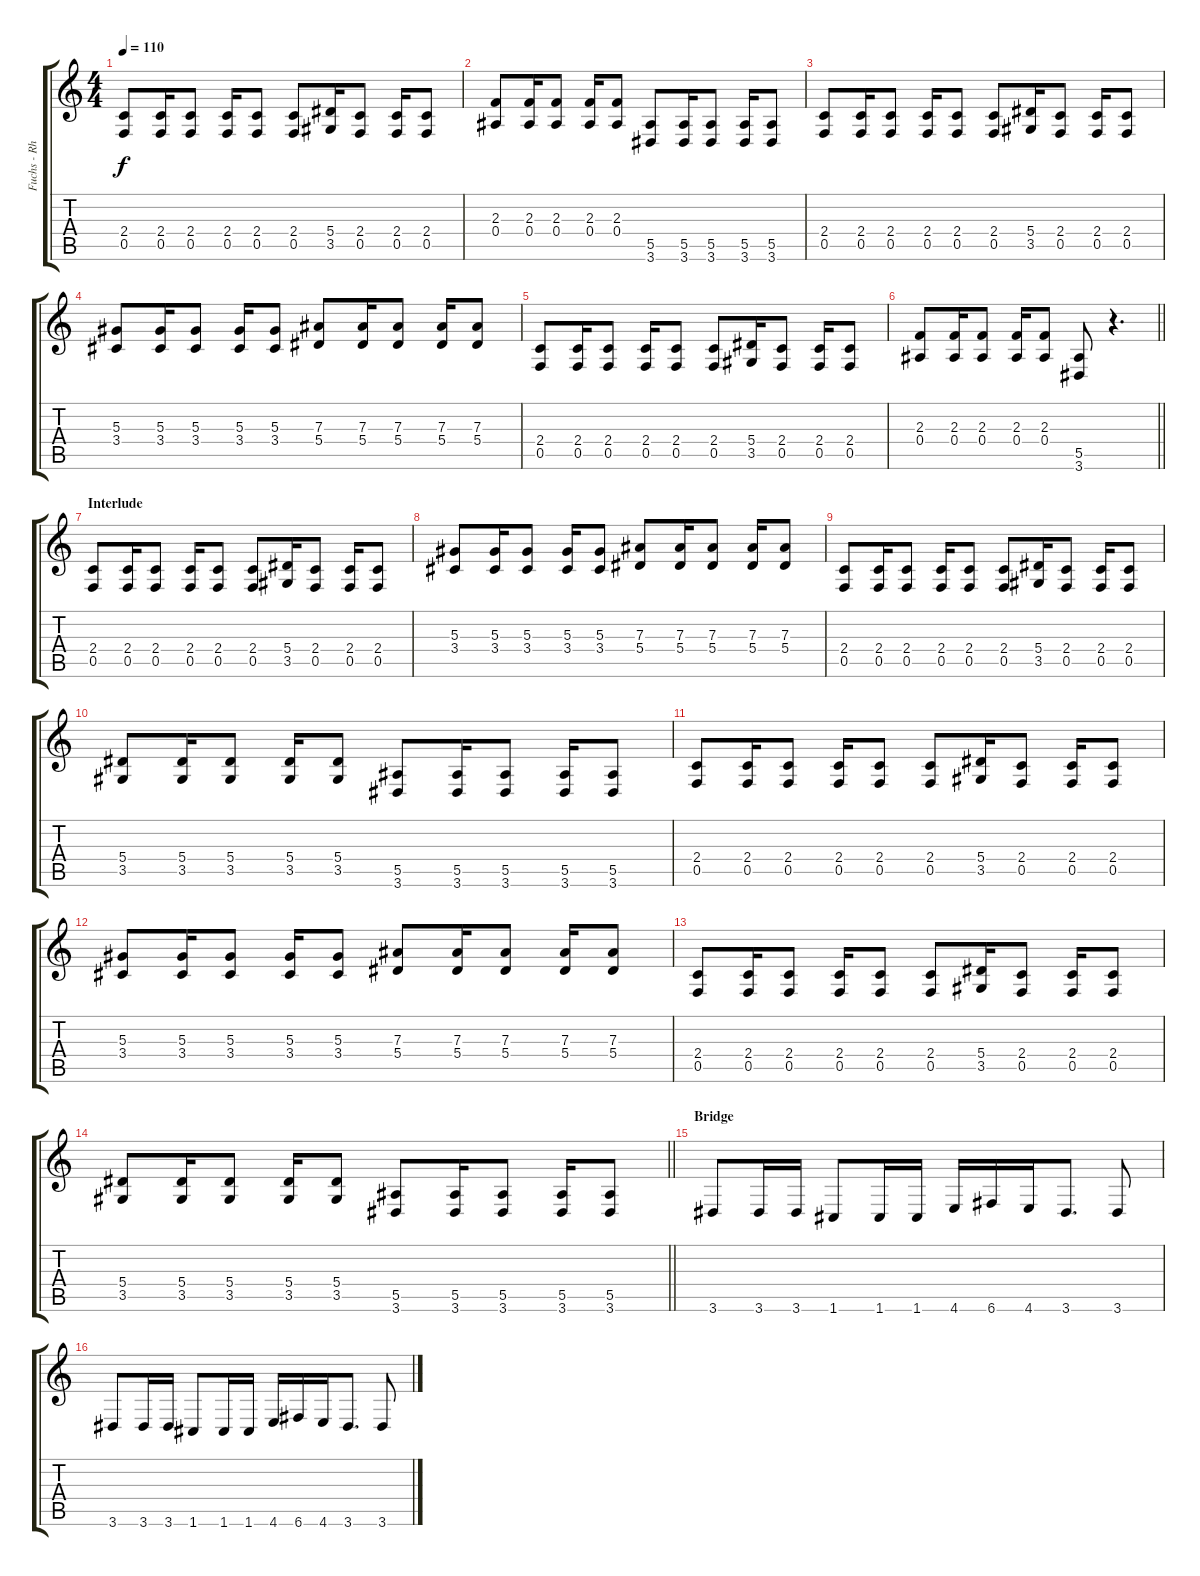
\track ("Fuchs - Rhythm Guitar" "Fuchs - Rh") {instrument distortionguitar}
\staff {score tabs}
\tuning (C4 G3 Eb3 Bb2 F2 C2) {hide}
\ts (4 4)
\tempo 110
\clef g2
\ks c
(2.4 0.5).8{dy f} (2.4 0.5).16 (2.4 0.5).8 (2.4 0.5).16 (2.4 0.5).8 (2.4 0.5).8 (5.4 3.5).16 (2.4 0.5).8 (2.4 0.5).16 (2.4 0.5).8 |
(2.3 0.4).8 (2.3 0.4).16 (2.3 0.4).8 (2.3 0.4).16 (2.3 0.4).8 (5.5 3.6).8 (5.5 3.6).16 (5.5 3.6).8 (5.5 3.6).16 (5.5 3.6).8 |
(2.4 0.5).8 (2.4 0.5).16 (2.4 0.5).8 (2.4 0.5).16 (2.4 0.5).8 (2.4 0.5).8 (5.4 3.5).16 (2.4 0.5).8 (2.4 0.5).16 (2.4 0.5).8 |
(5.3 3.4).8 (5.3 3.4).16 (5.3 3.4).8 (5.3 3.4).16 (5.3 3.4).8 (7.3 5.4).8 (7.3 5.4).16 (7.3 5.4).8 (7.3 5.4).16 (7.3 5.4).8 |
(2.4 0.5).8 (2.4 0.5).16 (2.4 0.5).8 (2.4 0.5).16 (2.4 0.5).8 (2.4 0.5).8 (5.4 3.5).16 (2.4 0.5).8 (2.4 0.5).16 (2.4 0.5).8 |
\barLineRight lightlight
(2.3 0.4).8 (2.3 0.4).16 (2.3 0.4).8 (2.3 0.4).16 (2.3 0.4).8 (5.5 3.6).8 r.4{d} |
\section ("" "Interlude")
(2.4 0.5).8 (2.4 0.5).16 (2.4 0.5).8 (2.4 0.5).16 (2.4 0.5).8 (2.4 0.5).8 (5.4 3.5).16 (2.4 0.5).8 (2.4 0.5).16 (2.4 0.5).8 |
(5.3 3.4).8 (5.3 3.4).16 (5.3 3.4).8 (5.3 3.4).16 (5.3 3.4).8 (7.3 5.4).8 (7.3 5.4).16 (7.3 5.4).8 (7.3 5.4).16 (7.3 5.4).8 |
(2.4 0.5).8 (2.4 0.5).16 (2.4 0.5).8 (2.4 0.5).16 (2.4 0.5).8 (2.4 0.5).8 (5.4 3.5).16 (2.4 0.5).8 (2.4 0.5).16 (2.4 0.5).8 |
(5.4 3.5).8 (5.4 3.5).16 (5.4 3.5).8 (5.4 3.5).16 (5.4 3.5).8 (5.5 3.6).8 (5.5 3.6).16 (5.5 3.6).8 (5.5 3.6).16 (5.5 3.6).8 |
(2.4 0.5).8 (2.4 0.5).16 (2.4 0.5).8 (2.4 0.5).16 (2.4 0.5).8 (2.4 0.5).8 (5.4 3.5).16 (2.4 0.5).8 (2.4 0.5).16 (2.4 0.5).8 |
(5.3 3.4).8 (5.3 3.4).16 (5.3 3.4).8 (5.3 3.4).16 (5.3 3.4).8 (7.3 5.4).8 (7.3 5.4).16 (7.3 5.4).8 (7.3 5.4).16 (7.3 5.4).8 |
(2.4 0.5).8 (2.4 0.5).16 (2.4 0.5).8 (2.4 0.5).16 (2.4 0.5).8 (2.4 0.5).8 (5.4 3.5).16 (2.4 0.5).8 (2.4 0.5).16 (2.4 0.5).8 |
\barLineRight lightlight
(5.4 3.5).8 (5.4 3.5).16 (5.4 3.5).8 (5.4 3.5).16 (5.4 3.5).8 (5.5 3.6).8 (5.5 3.6).16 (5.5 3.6).8 (5.5 3.6).16 (5.5 3.6).8 |
\section ("" "Bridge")
3.6.8 3.6.16 3.6.16 1.6.8 1.6.16 1.6.16 4.6.16 6.6.16 4.6.16 3.6.8{d} 3.6.8 |
3.6.8 3.6.16 3.6.16 1.6.8 1.6.16 1.6.16 4.6.16 6.6.16 4.6.16 3.6.8{d} 3.6.8
